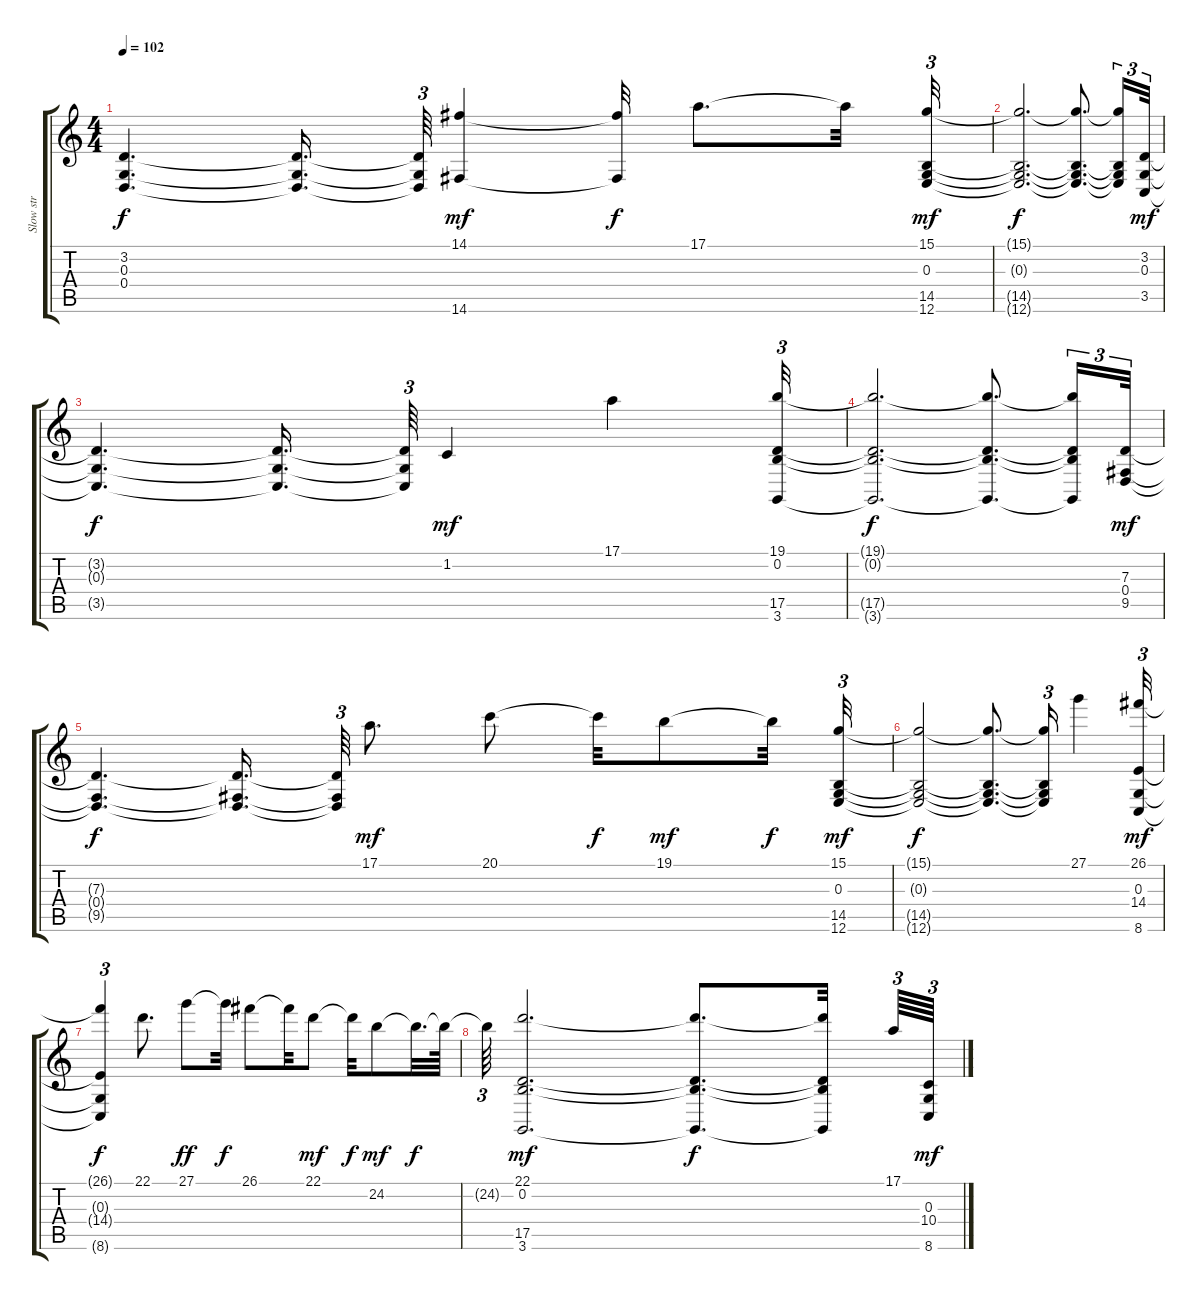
\track ("Slow str" "Slow str") {instrument stringensemble2}
\staff {score tabs}
\tuning (E4 B3 G3 D3 A2 E2) {hide}
\ts (4 4)
\tempo 102
\clef g2
\ks c
(3.2{t} 0.3{t} 0.4{t}).4{d dy f} (3.2{t} 0.3{t} 0.4{t}).16{d} (3.2{t} 0.3{t} 0.4{t}).64{tu (3 2)} (14.1 14.6).4{dy mf} (14.1{t} 14.6{t}).32{dy f} 17.1.8{d} 17.1{t}.32 (15.1 0.3 14.5 12.6).32{tu (3 2) dy mf} |
(15.1{t} 0.3{t} 14.5{t} 12.6{t}).2{d dy f} (15.1{t} 0.3{t} 14.5{t} 12.6{t}).8{d} (15.1{t} 0.3{t} 14.5{t} 12.6{t}).16{tu (3 2)} (3.2 0.3 3.5).32{tu (3 2) dy mf} |
(3.2{t} 0.3{t} 3.5{t}).4{d dy f} (3.2{t} 0.3{t} 3.5{t}).16{d} (3.2{t} 0.3{t} 3.5{t}).64{tu (3 2)} 1.2.4{dy mf} 17.1.4 (19.1 0.2 17.5 3.6).32{tu (3 2)} |
(19.1{t} 0.2{t} 17.5{t} 3.6{t}).2{d dy f} (19.1{t} 0.2{t} 17.5{t} 3.6{t}).8{d} (19.1{t} 0.2{t} 17.5{t} 3.6{t}).16{tu (3 2)} (7.3 0.4 9.5).32{tu (3 2) dy mf} |
(7.3{t} 0.4{t} 9.5{t}).4{d dy f} (7.3{t} 0.4{t} 9.5{t}).16{d} (7.3{t} 0.4{t} 9.5{t}).64{tu (3 2)} 17.1.8{d dy mf} 20.1.8 20.1{t}.32{dy f} 19.1.8{dy mf} 19.1{t}.32{dy f} (15.1 0.3 14.5 12.6).32{tu (3 2) dy mf} |
(15.1{t} 0.3{t} 14.5{t} 12.6{t}).2{dy f} (15.1{t} 0.3{t} 14.5{t} 12.6{t}).8{d} (15.1{t} 0.3{t} 14.5{t} 12.6{t}).16{tu (3 2)} 27.1.4 (26.1 0.3 14.4 8.6).32{tu (3 2) dy mf} |
(26.1{t} 0.3{t} 14.4{t} 8.6{t}).4{tu (3 2) dy f} 22.1.8{d} 27.1.8{dy ff} 27.1{t}.32{dy f} 26.1.8 26.1{t}.32 22.1.8{dy mf} 22.1{t}.32{dy f} 24.2.8{dy mf} 24.2{t}.32{d dy f} 24.2{t}.64 |
24.2{t}.64{tu (3 2)} (22.1 0.2 17.5 3.6).2{d dy mf} (22.1{t} 0.2{t} 17.5{t} 3.6{t}).8{d dy f} (22.1{t} 0.2{t} 17.5{t} 3.6{t}).32 17.1.64{tu (3 2)} (0.3 10.4 8.6).64{tu (3 2) dy mf}
